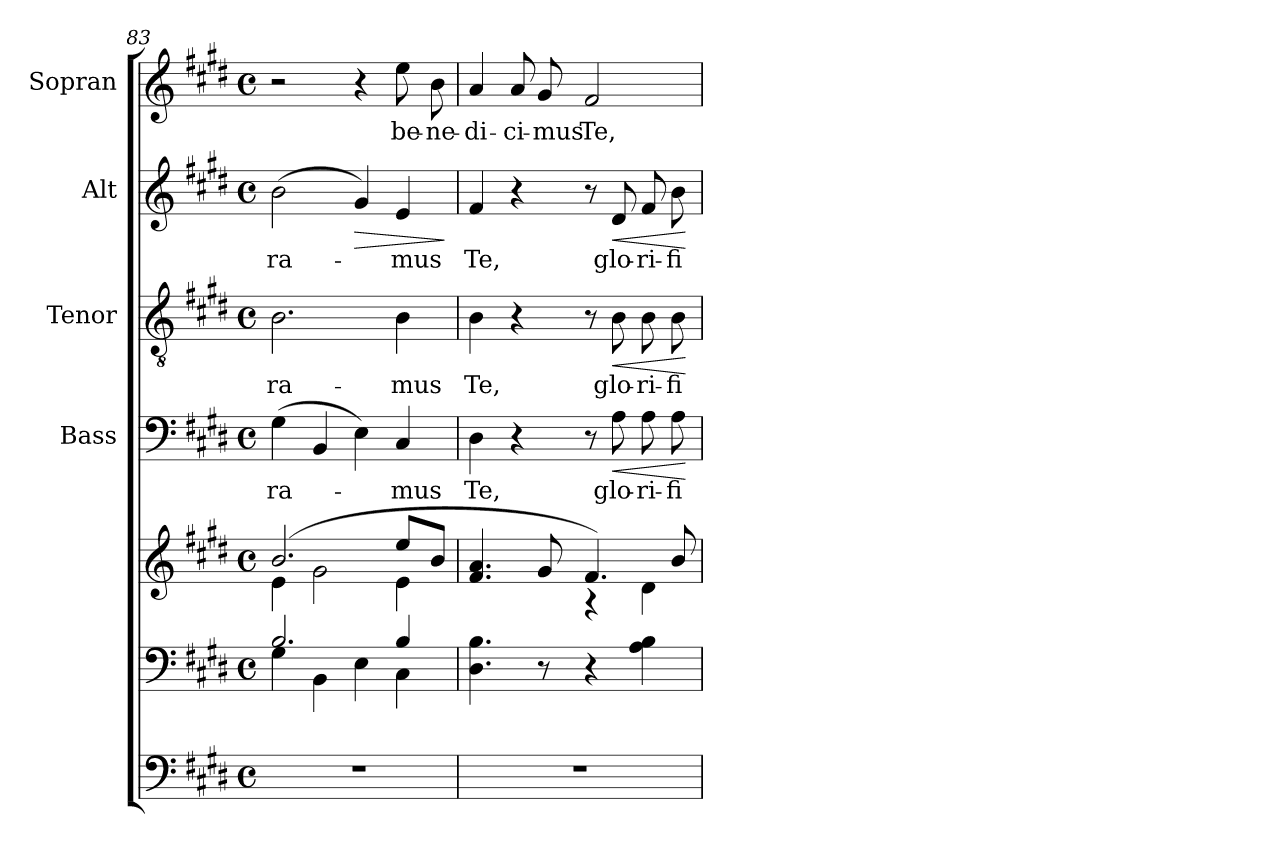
**kern	**kern	**kern	**kern	**text	**dynam	**kern	**text	**dynam	**kern	**text	**dynam	**kern	**text
*part6	*part5	*part5	*part4	*part4	*part4	*part3	*part3	*part3	*part2	*part2	*part2	*part1	*part1
*staff7	*staff6	*staff5	*staff4	*staff4	*staff4	*staff3	*staff3	*staff3	*staff2	*staff2	*staff2	*staff1	*staff1
*	*	*	*I"Bass	*	*	*I"Tenor	*	*	*I"Alt	*	*	*I"Sopran	*
*	*	*	*I'B.	*	*	*I'T.	*	*	*I'A.	*	*	*I'S.	*
*clefF4	*clefF4	*clefG2	*clefF4	*	*	*clefGv2	*	*	*clefG2	*	*	*clefG2	*
*ITrd7c12	*	*	*	*	*	*	*	*	*	*	*	*	*
*k[f#c#g#d#]	*k[f#c#g#d#]	*k[f#c#g#d#]	*k[f#c#g#d#]	*	*	*k[f#c#g#d#]	*	*	*k[f#c#g#d#]	*	*	*k[f#c#g#d#]	*
*E:	*E:	*E:	*E:	*	*	*E:	*	*	*E:	*	*	*E:	*
*M4/4	*M4/4	*M4/4	*M4/4	*	*	*M4/4	*	*	*M4/4	*	*	*M4/4	*
*met(c)	*met(c)	*met(c)	*met(c)	*	*	*met(c)	*	*	*met(c)	*	*	*met(c)	*
=83	=83	=83	=83	=83	=83	=83	=83	=83	=83	=83	=83	=83	=83
*	*^	*^	*	*	*	*	*	*	*	*	*	*	*
!	!	!	!	!	!	!LO:LY:b	!	!	!LO:LY:b	!	!	!LO:LY:b	!	!	!
1r	2.B/	4G#\	(2.b/	4e\	(>4G#\	-ra-	.	2.B\	-ra-	.	(>2b\	-ra-	.	2r	.
.	.	4BB\	.	2g#\	4BB/	.	.	.	.	.	.	.	.	.	.
!	!	!	!	!	!	!	!	!	!	!	!	!	!LO:HP:b	!	!
.	.	4E\	.	.	4E\)	.	.	.	.	.	4g#/)	.	>	4r	.
!	!	!	!	!	!	!LO:LY:b	!	!	!LO:LY:b	!	!	!LO:LY:b	!	!	!LO:LY:b
.	4B/	4C#\	8ee/L	4e\	4C#/	-mus	.	4B\	-mus	.	4e/	-mus	.	8ee\	be-
!	!	!	!	!	!	!	!	!	!	!	!	!	!	!	!LO:LY:b
.	.	.	8b/J	.	.	.	.	.	.	.	.	.	.	8b\	-ne-
*	*v	*v	*	*	*	*	*	*	*	*	*	*	*	*	*
*	*	*v	*v	*	*	*	*	*	*	*	*	*	*	*
.	.	.	.	.	.	.	.	.	.	.	]	.	.
=84	=84	=84	=84	=84	=84	=84	=84	=84	=84	=84	=84	=84	=84
*	*	*^	*	*	*	*	*	*	*	*	*	*	*
!	!	!	!	!	!LO:LY:b	!	!	!LO:LY:b	!	!	!LO:LY:b	!	!	!LO:LY:b
1r	4.D#\ 4.B\	4.f#/ 4.a/	2ryy	4D#\	Te,	.	4B\	Te,	.	4f#/	Te,	.	4a/	-di-
!	!	!	!	!	!	!	!	!	!	!	!	!	!	!LO:LY:b
.	.	.	.	4r	.	.	4r	.	.	4r	.	.	8a/	-ci-
!	!	!	!	!	!	!	!	!	!	!	!	!	!	!LO:LY:b
.	8r	8g#/	.	.	.	.	.	.	.	.	.	.	8g#/	-mus
!	!	!	!	!	!	!	!	!	!	!	!	!	!	!LO:LY:b
.	4r	4.f#/)	4rA	8r	.	.	8r	.	.	8r	.	.	2f#/	Te,
!	!	!	!	!	!LO:LY:b	!LO:HP:b	!	!LO:LY:b	!LO:HP:b	!	!LO:LY:b	!LO:HP:b	!	!
.	.	.	.	8A\	glo-	<	8B\	glo-	<	8d#/	glo-	<	.	.
!	!	!	!	!	!LO:LY:b	!	!	!LO:LY:b	!	!	!LO:LY:b	!	!	!
.	4A\ 4B\	.	4d#\	8A\	-ri-	.	8B\	-ri-	.	8f#/	-ri-	.	.	.
!	!	!	!	!	!LO:LY:b	!	!	!LO:LY:b	!	!	!LO:LY:b	!	!	!
.	.	8b/	.	8A\	-fi-	.	8B\	-fi-	.	8b\	-fi-	.	.	.
*	*	*v	*v	*	*	*	*	*	*	*	*	*	*	*
.	.	.	.	.	[	.	.	[	.	.	[	.	.
=	=	=	=	=	=	=	=	=	=	=	=	=	=
*-	*-	*-	*-	*-	*-	*-	*-	*-	*-	*-	*-	*-	*-
